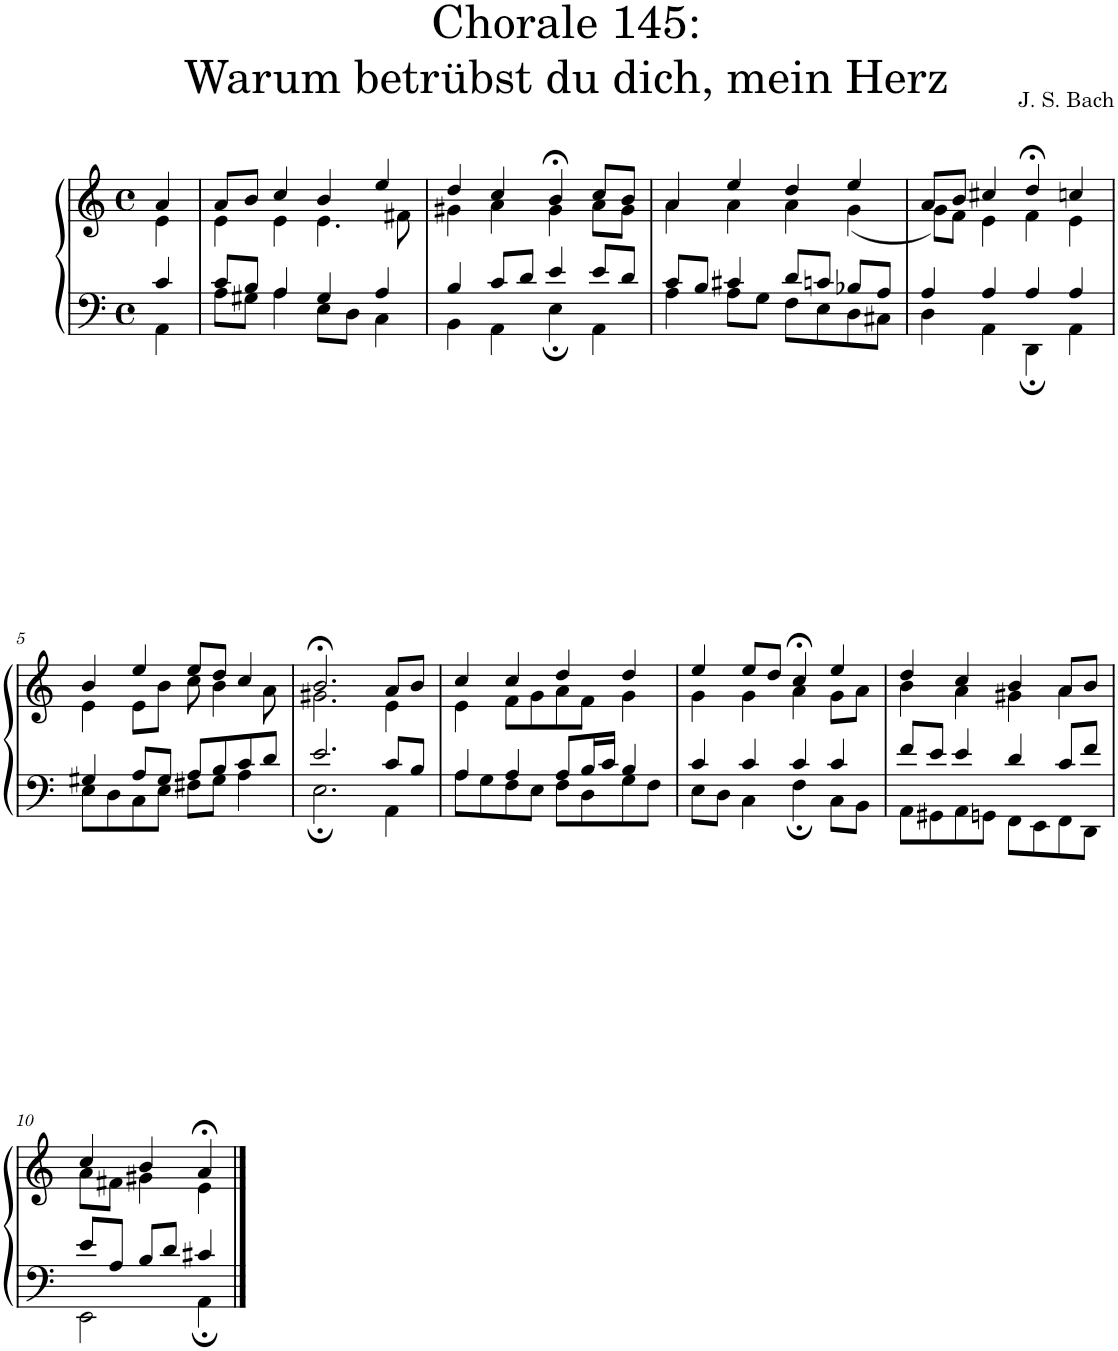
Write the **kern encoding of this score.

**kern	**kern
*part1	*part1
*staff2	*staff1
*I"S,A	*
*clefF4	*clefG2
*k[]	*k[]
*M4/4	*M4/4
*met(c)	*met(c)
=	=
*^	*^
4c/	4AA\	4a/	4e\
=1	=1	=1	=1
8c/L	8A\L	8a/L	4e\
8B/J	8G#X\J	8b/J	.
4A/	4A\	4cc/	4e\
4G#/	8E\L	4b/	4.e\
.	8D\J	.	.
4A/	4C\	4ee/	.
.	.	.	8f#X\
=2	=2	=2	=2
4B/	4BB\	4dd/	4g#X\
8c/L	4AA\	4cc/	4a\
8d/J	.	.	.
4e/	4E;\	4b;</	4g#\
8e/L	4AA\	8cc/L	8a\L
8d/J	.	8b/J	8g#\J
=3	=3	=3	=3
8c/L	4A\	4a/	4a\
8B/J	.	.	.
4c#X/	8A\L	4ee/	4a\
.	8G\J	.	.
8d/L	8F\L	4dd/	4a\
8cn/J	8E\	.	.
8B-X/L	8D\	4ee/	(<4g\
8A/J	8C#X\J	.	.
=4	=4	=4	=4
4A/	4D\	8a/L	8g\L)
.	.	8b/J	8f\J
4A/	4AA\	4cc#X/	4e\
4A/	4DD;\	4dd;</	4f\
4A/	4AA\	4ccn/	4e\
!!LO:LB:g=z	!!
=5	=5	=5	=5
4G#X/	8E\L	4b/	4e\
.	8D\	.	.
8A/L	8C\	4ee/	8e\L
8G#/J	8E\J	.	8b\J
8A/L	8F#X\L	8ee/L	8cc\
8B/	8G#\J	8dd/J	4b\
8c/	4A\	4cc/	.
8d/J	.	.	8a\
=6	=6	=6	=6
2.e/	2.E;\	2.b;</	2.g#X\
8c/L	4AA\	8a/L	4e\
8B/J	.	8b/J	.
=7	=7	=7	=7
4A/	8A\L	4cc/	4e\
.	8G\	.	.
4A/	8F\	4cc/	8f\L
.	8E\J	.	8g\
8A/L	8F\L	4dd/	8a\
16B/L	8D\	.	8f\J
16c/JJ	.	.	.
4B/	8G\	4dd/	4g\
.	8F\J	.	.
=8	=8	=8	=8
4c/	8E\L	4ee/	4g\
.	8D\J	.	.
4c/	4C\	8ee/L	4g\
.	.	8dd/J	.
4c/	4F;\	4cc;</	4a\
4c/	8C\L	4ee/	8g\L
.	8BB\J	.	8a\J
=9	=9	=9	=9
8f/L	8AA\L	4dd/	4b\
8e/J	8GG#X\	.	.
4e/	8AA\	4cc/	4a\
.	8GGn\J	.	.
4d/	8FF\L	4b/	4g#X\
.	8EE\	.	.
8c/L	8FF\	8a/L	4a\
8f/J	8DD\J	8b/J	.
!!LO:LB:g=z	!!
=10	=10	=10	=10
8e/L	2EE\	4cc/	8a\L
8A/J	.	.	8f#X\J
8B/L	.	4b/	4g#X\
8d/J	.	.	.
4c#X/	4AA;\	4a;</	4e\
*v	*v	*	*
*	*v	*v
==	==
*-	*-
